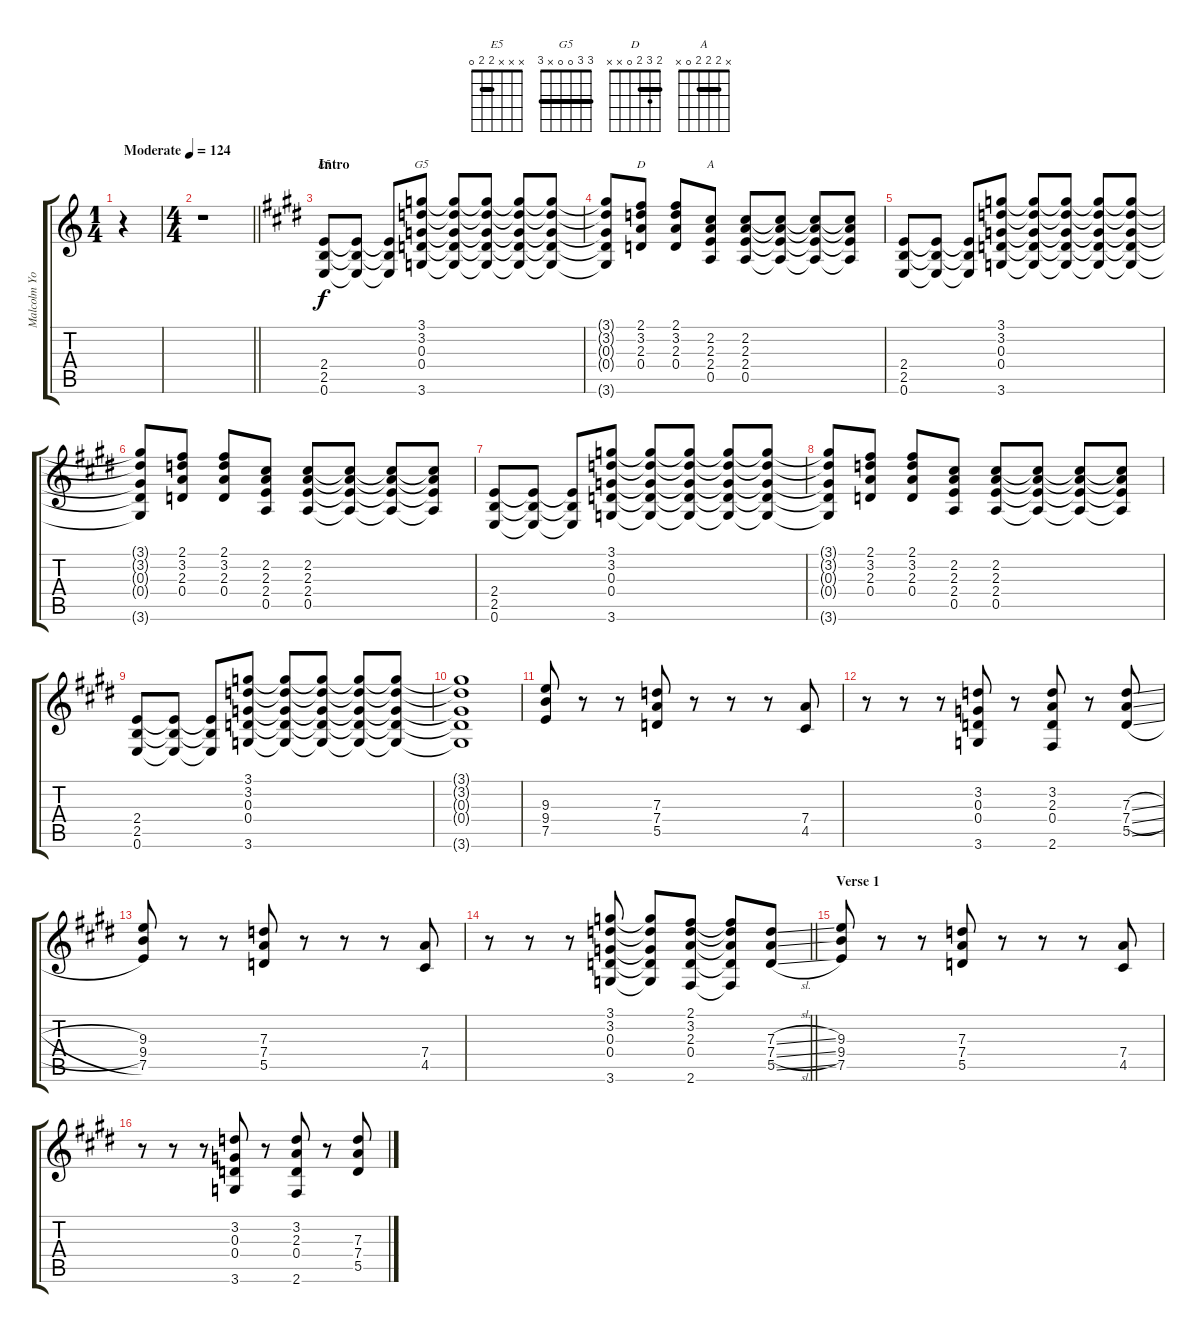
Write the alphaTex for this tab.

\track ("Malcolm Young (Rhythm Guitar)" "Malcolm Yo") {instrument overdrivenguitar}
\staff {score tabs}
\tuning (E4 B3 G3 D3 A2 E2) {hide}
\chord ("E5" x x x 2 2 0) {barre 2}
\chord ("G5" 3 3 0 0 x 3) {barre 3}
\chord ("D" 2 3 2 0 x x) {barre 2}
\chord ("A" x 2 2 2 0 x) {barre 2}
\ts (1 4)
\tempo (124 "Moderate")
\clef g2
\ks c
r.4{dy f instrument overdrivenguitar} |
\ts (4 4)
\barLineRight lightlight
r.1 |
\section ("" "Intro")
\ks e
(2.4 2.5 0.6).8{ch "E5"} (2.4{t} 2.5{t} 0.6{t}).8 (2.4{t} 2.5{t} 0.6{t}).8 (3.1 3.2 0.3 0.4 3.6).8{ch "G5"} (3.1{t} 3.2{t} 0.3{t} 0.4{t} 3.6{t}).8 (3.1{t} 3.2{t} 0.3{t} 0.4{t} 3.6{t}).8 (3.1{t} 3.2{t} 0.3{t} 0.4{t} 3.6{t}).8 (3.1{t} 3.2{t} 0.3{t} 0.4{t} 3.6{t}).8 |
(3.1{t} 3.2{t} 0.3{t} 0.4{t} 3.6{t}).8 (2.1 3.2 2.3 0.4).8{ch "D"} (2.1 3.2 2.3 0.4).8 (2.2 2.3 2.4 0.5).8{ch "A"} (2.2 2.3 2.4 0.5).8 (2.2{t} 2.3{t} 2.4{t} 0.5{t}).8 (2.2{t} 2.3{t} 2.4{t} 0.5{t}).8 (2.2{t} 2.3{t} 2.4{t} 0.5{t}).8 |
(2.4 2.5 0.6).8 (2.4{t} 2.5{t} 0.6{t}).8 (2.4{t} 2.5{t} 0.6{t}).8 (3.1 3.2 0.3 0.4 3.6).8 (3.1{t} 3.2{t} 0.3{t} 0.4{t} 3.6{t}).8 (3.1{t} 3.2{t} 0.3{t} 0.4{t} 3.6{t}).8 (3.1{t} 3.2{t} 0.3{t} 0.4{t} 3.6{t}).8 (3.1{t} 3.2{t} 0.3{t} 0.4{t} 3.6{t}).8 |
(3.1{t} 3.2{t} 0.3{t} 0.4{t} 3.6{t}).8 (2.1 3.2 2.3 0.4).8 (2.1 3.2 2.3 0.4).8 (2.2 2.3 2.4 0.5).8 (2.2 2.3 2.4 0.5).8 (2.2{t} 2.3{t} 2.4{t} 0.5{t}).8 (2.2{t} 2.3{t} 2.4{t} 0.5{t}).8 (2.2{t} 2.3{t} 2.4{t} 0.5{t}).8 |
(2.4 2.5 0.6).8 (2.4{t} 2.5{t} 0.6{t}).8 (2.4{t} 2.5{t} 0.6{t}).8 (3.1 3.2 0.3 0.4 3.6).8 (3.1{t} 3.2{t} 0.3{t} 0.4{t} 3.6{t}).8 (3.1{t} 3.2{t} 0.3{t} 0.4{t} 3.6{t}).8 (3.1{t} 3.2{t} 0.3{t} 0.4{t} 3.6{t}).8 (3.1{t} 3.2{t} 0.3{t} 0.4{t} 3.6{t}).8 |
(3.1{t} 3.2{t} 0.3{t} 0.4{t} 3.6{t}).8 (2.1 3.2 2.3 0.4).8 (2.1 3.2 2.3 0.4).8 (2.2 2.3 2.4 0.5).8 (2.2 2.3 2.4 0.5).8 (2.2{t} 2.3{t} 2.4{t} 0.5{t}).8 (2.2{t} 2.3{t} 2.4{t} 0.5{t}).8 (2.2{t} 2.3{t} 2.4{t} 0.5{t}).8 |
(2.4 2.5 0.6).8 (2.4{t} 2.5{t} 0.6{t}).8 (2.4{t} 2.5{t} 0.6{t}).8 (3.1 3.2 0.3 0.4 3.6).8 (3.1{t} 3.2{t} 0.3{t} 0.4{t} 3.6{t}).8 (3.1{t} 3.2{t} 0.3{t} 0.4{t} 3.6{t}).8 (3.1{t} 3.2{t} 0.3{t} 0.4{t} 3.6{t}).8 (3.1{t} 3.2{t} 0.3{t} 0.4{t} 3.6{t}).8 |
(3.1{t} 3.2{t} 0.3{t} 0.4{t} 3.6{t}).1 |
(9.3 9.4 7.5).8 r.8 r.8 (7.3 7.4 5.5).8 r.8 r.8 r.8 (7.4 4.5).8 |
r.8 r.8 r.8 (3.2 0.3 0.4 3.6).8 r.8 (3.2 2.3 0.4 2.6).8 r.8 (7.3{sl} 7.4{sl} 5.5{sl}).8 |
(9.3 9.4 7.5).8 r.8 r.8 (7.3 7.4 5.5).8 r.8 r.8 r.8 (7.4 4.5).8 |
\barLineRight lightlight
r.8 r.8 r.8 (3.1 3.2 0.3 0.4 3.6).8 (3.1{t} 3.2{t} 0.3{t} 0.4{t} 3.6{t}).8 (2.1 3.2 2.3 0.4 2.6).8 (2.1{t} 3.2{t} 2.3{t} 0.4{t} 2.6{t}).8 (7.3{sl} 7.4{sl} 5.5{sl}).8 |
\section ("" "Verse 1")
(9.3 9.4 7.5).8 r.8 r.8 (7.3 7.4 5.5).8 r.8 r.8 r.8 (7.4 4.5).8 |
r.8 r.8 r.8 (3.2 0.3 0.4 3.6).8 r.8 (3.2 2.3 0.4 2.6).8 r.8 (7.3{sl} 7.4{sl} 5.5{sl}).8
